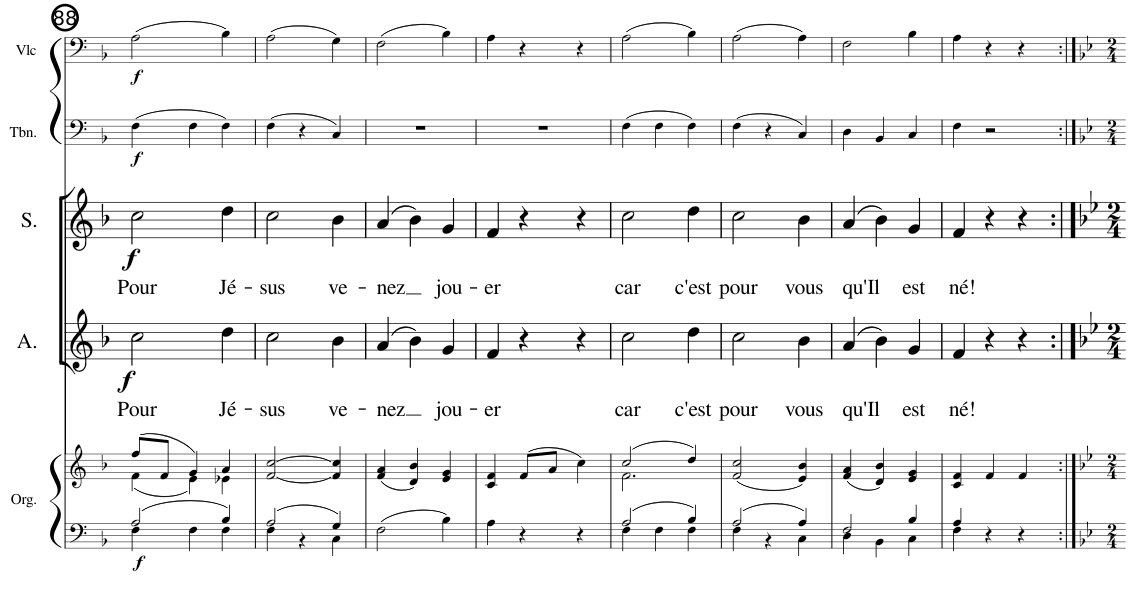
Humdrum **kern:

**kern	**kern	**dynam	**kern	**text	**dynam	**kern	**text	**dynam	**kern	**dynam	**kern	**dynam
*part5	*part5	*part5	*part4	*part4	*part4	*part3	*part3	*part3	*part2	*part2	*part1	*part1
*staff6	*staff5	*staff5/6	*staff4	*staff4	*staff4	*staff3	*staff3	*staff3	*staff2	*staff2	*staff1	*staff1
*I"Orgue	*	*	*I"Alto	*	*	*I"Soprano	*	*	*I"Trombone	*	*I"Violoncelle	*
*I'Org.	*	*	*I'A.	*	*	*I'S.	*	*	*I'Tbn.	*	*I'Vlc	*
!!LO:PB:g=z
*clefF4	*clefG2	*	*clefG2	*	*	*clefG2	*	*	*clefF4	*	*clefF4	*
*k[b-]	*k[b-]	*	*k[b-]	*	*	*k[b-]	*	*	*k[b-]	*	*k[b-]	*
*M3/4	*M3/4	*	*M3/4	*	*	*M3/4	*	*	*M3/4	*	*M3/4	*
=88	=88	=88	=88	=88	=88	=88	=88	=88	=88	=88	=88	=88
*^	*^	*	*	*	*	*	*	*	*	*	*	*
!	!	!	!	!LO:DY:b=2	!	!LO:LY:b	!LO:DY:b	!	!LO:LY:b	!LO:DY:b	!	!LO:DY:b	!	!LO:DY:b
2A/	4F\	(8ff/L	(4f\	f	2cc\	Pour	f	2cc\	Pour	f	(4F\	f	(2A\	f
.	.	8f/J	.	.	.	.	.	.	.	.	.	.	.	.
.	4F\	4g/)	4e\)	.	.	.	.	.	.	.	4F\	.	.	.
!	!	!	!	!	!	!LO:LY:b	!	!	!LO:LY:b	!	!	!	!	!
4B-/	4F\	4a/	4e-X\	.	4dd\	Jé-	.	4dd\	Jé-	.	4F\)	.	4B-\)	.
=89	=89	=89	=89	=89	=89	=89	=89	=89	=89	=89	=89	=89	=89	=89
!	!	!	!	!	!	!LO:LY:b	!	!	!LO:LY:b	!	!	!	!	!
*	*	*v	*v	*	*	*	*	*	*	*	*	*	*	*
2A/	4F\	[2f/ [2cc/	.	2cc\	-sus	.	2cc\	-sus	.	(4F\	.	(2A\	.
.	4r	.	.	.	.	.	.	.	.	4r	.	.	.
!	!	!	!	!	!LO:LY:b	!	!	!LO:LY:b	!	!	!	!	!
4G/	4C\	4f/] 4cc/]	.	4b-\	ve-	.	4b-\	ve-	.	4C/)	.	4G\)	.
=90	=90	=90	=90	=90	=90	=90	=90	=90	=90	=90	=90	=90	=90
!	!	!	!	!	!LO:LY:b	!	!	!LO:LY:b	!	!	!	!	!
*v	*v	*	*	*	*	*	*	*	*	*	*	*	*
2F\	(4f/ 4a/	.	(4a/	-nez	.	(4a/	-nez	.	2.r	.	(2F\	.
.	4d/ 4b-/)	.	4b-\)	.	.	4b-\)	.	.	.	.	.	.
!	!	!	!	!LO:LY:b	!	!	!LO:LY:b	!	!	!	!	!
4B-\	4e/ 4g/	.	4g/	jou-	.	4g/	jou-	.	.	.	4B-\)	.
=91	=91	=91	=91	=91	=91	=91	=91	=91	=91	=91	=91	=91
!	!	!	!	!LO:LY:b	!	!	!LO:LY:b	!	!	!	!	!
4A\	4c/ 4f/	.	4f/	-er	.	4f/	-er	.	2.r	.	4A\	.
4r	(8f/L	.	4r	.	.	4r	.	.	.	.	4r	.
.	8a/J	.	.	.	.	.	.	.	.	.	.	.
4r	4cc\)	.	4r	.	.	4r	.	.	.	.	4r	.
=92	=92	=92	=92	=92	=92	=92	=92	=92	=92	=92	=92	=92
*^	*^	*	*	*	*	*	*	*	*	*	*	*
!	!	!	!	!	!	!LO:LY:b	!	!	!LO:LY:b	!	!	!	!	!
2A/	4F\	(2cc/	2.f\	.	2cc\	car	.	2cc\	car	.	(4F\	.	(2A\	.
.	4F\	.	.	.	.	.	.	.	.	.	4F\	.	.	.
!	!	!	!	!	!	!LO:LY:b	!	!	!LO:LY:b	!	!	!	!	!
4B-/	4F\	4dd/)	.	.	4dd\	c'est	.	4dd\	c'est	.	4F\)	.	4B-\)	.
*	*	*v	*v	*	*	*	*	*	*	*	*	*	*	*
=93	=93	=93	=93	=93	=93	=93	=93	=93	=93	=93	=93	=93	=93
!	!	!	!	!	!LO:LY:b	!	!	!LO:LY:b	!	!	!	!	!
2A/	4F\	(2f/ 2cc/	.	2cc\	pour	.	2cc\	pour	.	(4F\	.	(2A\	.
.	4r	.	.	.	.	.	.	.	.	4r	.	.	.
!	!	!	!	!	!LO:LY:b	!	!	!LO:LY:b	!	!	!	!	!
4A/	4C\	4e/ 4b-/)	.	4b-\	vous	.	4b-\	vous	.	4C/)	.	4A\)	.
=94	=94	=94	=94	=94	=94	=94	=94	=94	=94	=94	=94	=94	=94
!	!	!	!	!	!LO:LY:b	!	!	!LO:LY:b	!	!	!	!	!
2F/	4D\	(4f/ 4a/	.	(4a/	qu'Il	.	(4a/	qu'Il	.	4D\	.	2F\	.
.	4BB-\	4d/ 4b-/)	.	4b-\)	.	.	4b-\)	.	.	4BB-/	.	.	.
!	!	!	!	!	!LO:LY:b	!	!	!LO:LY:b	!	!	!	!	!
4B-/	4C\	4e/ 4g/	.	4g/	est	.	4g/	est	.	4C/	.	4B-\	.
=95	=95	=95	=95	=95	=95	=95	=95	=95	=95	=95	=95	=95	=95
!	!	!	!	!	!LO:LY:b	!	!	!LO:LY:b	!	!	!	!	!
4A/	4F\	4c/ 4f/	.	4f/	né!	.	4f/	né!	.	4F\	.	4A\	.
4r	2ryy	4f/	.	4r	.	.	4r	.	.	2r	.	4r	.
4r	.	4f/	.	4r	.	.	4r	.	.	.	.	4r	.
*v	*v	*	*	*	*	*	*	*	*	*	*	*	*
=:|!	=:|!	=:|!	=:|!	=:|!	=:|!	=:|!	=:|!	=:|!	=:|!	=:|!	=:|!	=:|!
*-	*-	*-	*-	*-	*-	*-	*-	*-	*-	*-	*-	*-
